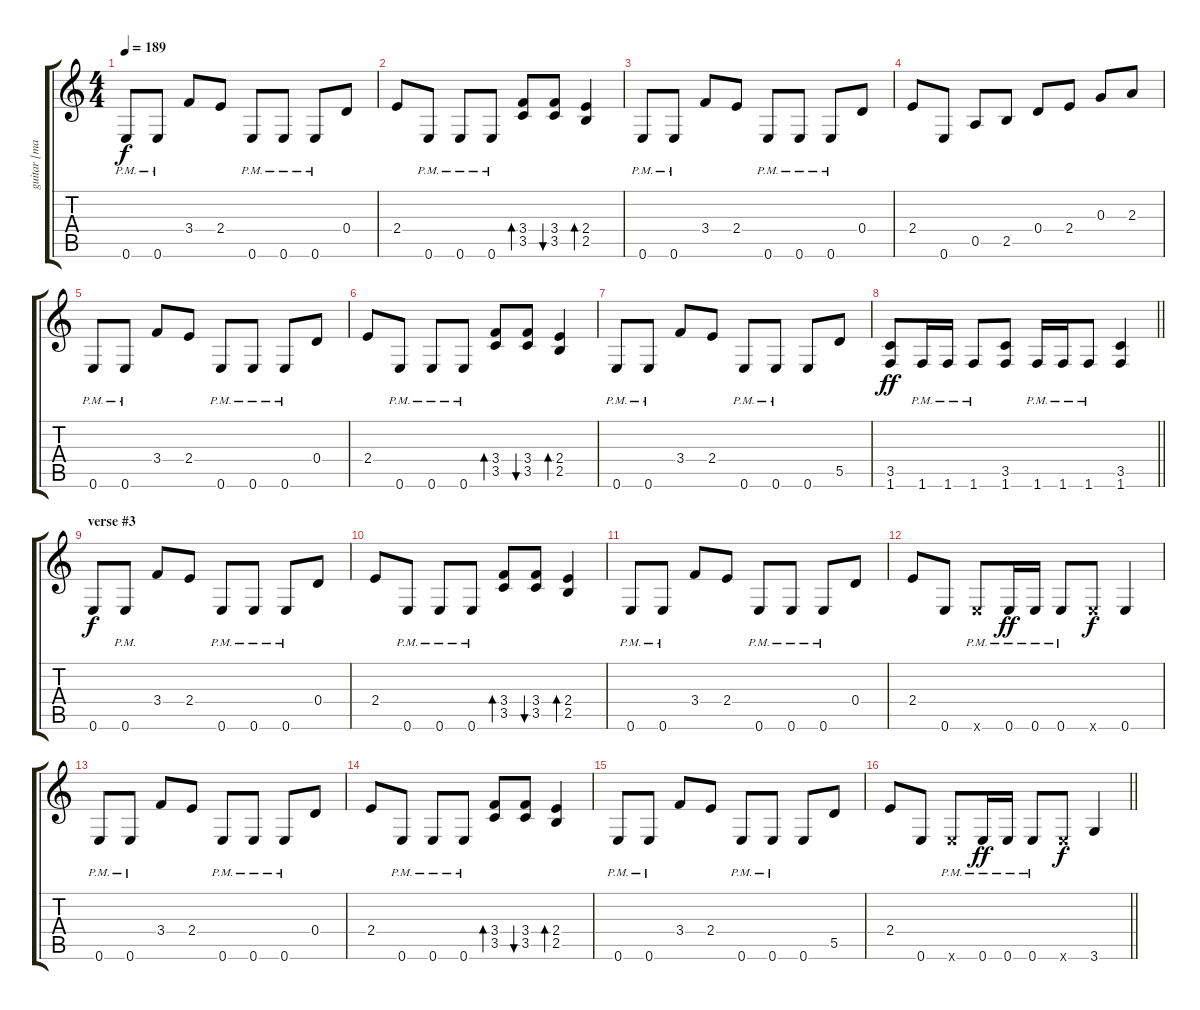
\track ("guitar [maneki]" "guitar [ma") {instrument distortionguitar}
\staff {score tabs}
\tuning (E4 B3 G3 D3 A2 E2) {hide}
\ts (4 4)
\tempo 189
\clef g2
\ks c
0.6{pm}.8{dy f} 0.6{pm}.8 3.4.8 2.4.8 0.6{pm}.8 0.6{pm}.8 0.6{pm}.8 0.4.8 |
2.4.8 0.6{pm}.8 0.6{pm}.8 0.6{pm}.8 (3.4 3.5).8{bd 60} (3.4 3.5).8{bu 60} (2.4 2.5).4{bd 60} |
0.6{pm}.8 0.6{pm}.8 3.4.8 2.4.8 0.6{pm}.8 0.6{pm}.8 0.6{pm}.8 0.4.8 |
2.4.8 0.6.8 0.5.8 2.5.8 0.4.8 2.4.8 0.3.8 2.3.8 |
0.6{pm}.8 0.6{pm}.8 3.4.8 2.4.8 0.6{pm}.8 0.6{pm}.8 0.6{pm}.8 0.4.8 |
2.4.8 0.6{pm}.8 0.6{pm}.8 0.6{pm}.8 (3.4 3.5).8{bd 60} (3.4 3.5).8{bu 60} (2.4 2.5).4{bd 60} |
0.6{pm}.8 0.6{pm}.8 3.4.8 2.4.8 0.6{pm}.8 0.6{pm}.8 0.6.8 5.5.8 |
\barLineRight lightlight
(3.5 1.6).8{dy ff} 1.6{pm}.16 1.6{pm}.16 1.6{pm}.8 (3.5 1.6).8 1.6{pm}.16 1.6{pm}.16 1.6{pm}.8 (3.5 1.6).4 |
\section ("" "verse #3")
0.6.8{dy f} 0.6{pm}.8 3.4.8 2.4.8 0.6{pm}.8 0.6{pm}.8 0.6{pm}.8 0.4.8 |
2.4.8 0.6{pm}.8 0.6{pm}.8 0.6{pm}.8 (3.4 3.5).8{bd 60} (3.4 3.5).8{bu 60} (2.4 2.5).4{bd 60} |
0.6{pm}.8 0.6{pm}.8 3.4.8 2.4.8 0.6{pm}.8 0.6{pm}.8 0.6{pm}.8 0.4.8 |
2.4.8 0.6.8 0.6{pm x}.8 0.6{pm}.16{dy ff} 0.6{pm}.16 0.6{pm}.8 0.6{x}.8{dy f} 0.6.4 |
0.6{pm}.8 0.6{pm}.8 3.4.8 2.4.8 0.6{pm}.8 0.6{pm}.8 0.6{pm}.8 0.4.8 |
2.4.8 0.6{pm}.8 0.6{pm}.8 0.6{pm}.8 (3.4 3.5).8{bd 60} (3.4 3.5).8{bu 60} (2.4 2.5).4{bd 60} |
0.6{pm}.8 0.6{pm}.8 3.4.8 2.4.8 0.6{pm}.8 0.6{pm}.8 0.6.8 5.5.8 |
\barLineRight lightlight
2.4.8 0.6.8 0.6{pm x}.8 0.6{pm}.16{dy ff} 0.6{pm}.16 0.6{pm}.8 0.6{x}.8{dy f} 3.6.4
